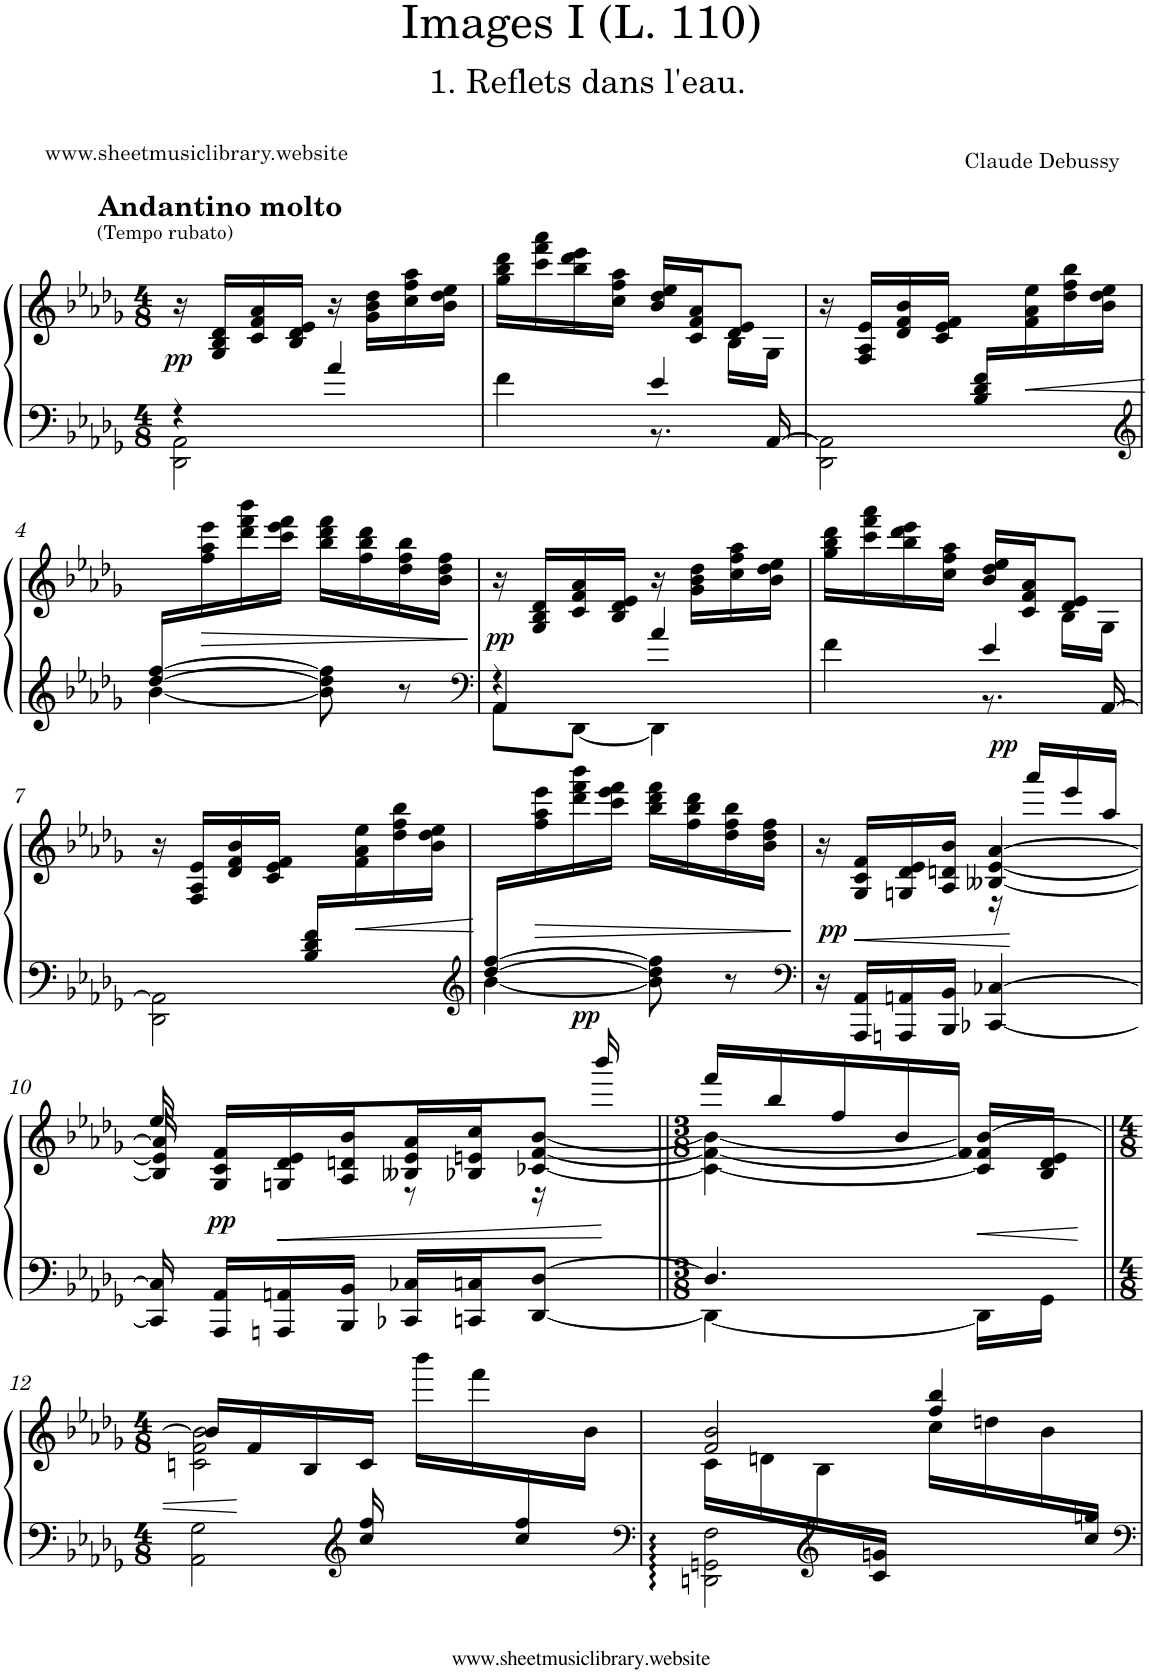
**kern	**kern	**dynam
*part1	*part1	*part1
*staff2	*staff1	*staff1/2
*I"Piano	*	*
*I'Pno	*	*
*clefF4	*clefG2	*
*k[b-e-a-d-g-]	*k[b-e-a-d-g-]	*
*M4/8	*M4/8	*
=1	=1	=1
*^	*	*
!	!	!LO:TX:a:B:t=Andantino molto	!
!	!	!LO:TX:a:t=(Tempo rubato)	!
!	!	!	!LO:DY:b
4r	2DD-\ 2AA-\	16r	pp
.	.	16G-/ 16B-/ 16d-/LL	.
.	.	16c/ 16f/ 16a-/	.
.	.	16B-/ 16d-/ 16e-/JJ	.
4a-/	.	16r	.
.	.	16g-\ 16b-\ 16dd-\LL	.
.	.	16cc\ 16ff\ 16aa-\	.
.	.	16b-\ 16dd-\ 16ee-\JJ	.
=2	=2	=2	=2
*	*	*^	*
4f\	4ryy	16gg-\ 16bb-\ 16ddd-\LL	4.ryy	.
.	.	16ccc\ 16fff\ 16aaa-\	.	.
.	.	16bb-\ 16ddd-\ 16eee-\	.	.
.	.	16cc\ 16ff\ 16aa-\JJ	.	.
4e-/	8.r	16b-/ 16dd-/ 16ee-/LL	.	.
.	.	16c/ 16f/ 16a-/J	.	.
.	.	8d-/ 8e-/J	16B-\LL	.
.	[16AA-/	.	16G-\JJ	.
*	*	*v	*v	*
=3	=3	=3	=3
*	*^	*	*
4ryy	2ryy	2DD-\ 2AA-\]	16r	.
.	.	.	16F/ 16A-/ 16e-/LL	.
.	.	.	16d-/ 16f/ 16b-/	.
.	.	.	16c/ 16e-/ 16f/JJ	.
16B-/ 16d-/ 16f/LL	.	.	16ryy	.
!	!	!	!	!LO:HP:b
8.ryy	.	.	16f\ 16a-\ 16ee-\	<
.	.	.	16dd-\ 16ff\ 16bb-\	.
.	.	.	16b-\ 16dd-\ 16ee-\JJ	.
*v	*v	*v	*	*
.	.	[
!!LO:LB:g=z
=4	=4	=4
*clefG2	*	*
*^	*	*
[>16dd-/ [16ff/LL	[<4b-\	16ryy	.
!	!	!	!LO:HP:b
4..ryy	.	16ff\ 16aa-\ 16eee-\	>
.	.	16ddd-\ 16fff\ 16bbb-\	.
.	.	16ccc\ 16eee-\ 16fff\JJ	.
.	8b-\] 8dd-\] 8ff\]	16bb-\ 16ddd-\ 16fff\LL	.
.	.	16ff\ 16bb-\ 16ddd-\	.
.	8r	16dd-\ 16ff\ 16bb-\	.
.	.	16b-\ 16dd-\ 16ff\JJ	.
*v	*v	*	*
.	.	]
=5	=5	=5
*clefF4	*	*
*^	*	*
*	*^	*	*
!	!	!	!	!LO:DY:b
4r	8AA-\L	4AA-/	16r	pp
.	.	.	16G-/ 16B-/ 16d-/LL	.
.	[8DD-\J	.	16c/ 16f/ 16a-/	.
.	.	.	16B-/ 16d-/ 16e-/JJ	.
4a-/	4DD-\]	4ryy	16r	.
.	.	.	16g-\ 16b-\ 16dd-\LL	.
.	.	.	16cc\ 16ff\ 16aa-\	.
.	.	.	16b-\ 16dd-\ 16ee-\JJ	.
*	*v	*v	*	*
=6	=6	=6	=6
*	*	*^	*
4f\	4ryy	16gg-\ 16bb-\ 16ddd-\LL	4.ryy	.
.	.	16ccc\ 16fff\ 16aaa-\	.	.
.	.	16bb-\ 16ddd-\ 16eee-\	.	.
.	.	16cc\ 16ff\ 16aa-\JJ	.	.
4e-/	8.r	16b-/ 16dd-/ 16ee-/LL	.	.
.	.	16c/ 16f/ 16a-/J	.	.
.	.	8d-/ 8e-/J	16B-\LL	.
.	[16AA-/	.	16G-\JJ	.
*	*	*v	*v	*
!!LO:LB:g=z
=7	=7	=7	=7
*	*^	*	*
4ryy	2ryy	2DD-\ 2AA-\]	16r	.
.	.	.	16F/ 16A-/ 16e-/LL	.
.	.	.	16d-/ 16f/ 16b-/	.
.	.	.	16c/ 16e-/ 16f/JJ	.
16B-/ 16d-/ 16f/LL	.	.	16ryy	.
!	!	!	!	!LO:HP:b
8.ryy	.	.	16f\ 16a-\ 16ee-\	<
.	.	.	16dd-\ 16ff\ 16bb-\	.
.	.	.	16b-\ 16dd-\ 16ee-\JJ	.
*v	*v	*v	*	*
.	.	[
=8	=8	=8
*clefG2	*	*
*^	*	*
[>16dd-/ [16ff/LL	[<4b-\	16ryy	.
!	!	!	!LO:HP:b
4..ryy	.	16ff\ 16aa-\ 16eee-\	>
.	.	16ddd-\ 16fff\ 16bbb-\	.
.	.	16ccc\ 16eee-\ 16fff\JJ	.
.	8b-\] 8dd-\] 8ff\]	16bb-\ 16ddd-\ 16fff\LL	.
.	.	16ff\ 16bb-\ 16ddd-\	.
.	8r	16dd-\ 16ff\ 16bb-\	.
.	.	16b-\ 16dd-\ 16ff\JJ	.
*v	*v	*	*
.	.	]
=9	=9	=9
*clefF4	*	*
*	*^	*
!	!	!	!LO:DY:b
16r	16r	4ryy	pp
!	!	!	!LO:HP:b
16AAA-/ 16AA-/LL	16G-/ 16c/ 16f/LL	.	<
16AAAn/ 16AAn/	16Gn/ 16d-/ 16e-/	.	.
16BBB-/ 16BB-/JJ	16A-/ 16dn/ 16b-/JJ	.	.
!	!	!	!LO:DY:a
[4CC-X/ [4C-X/	[<4B--X/ [<4e-/ [4a-/	16r	pp
.	.	16aaa-/LL	.
.	.	16eee-/	.
.	.	16aa-/JJ	.
*	*v	*v	*
.	.	[
!!LO:LB:g=z
=10	=10	=10
*	*^	*
16CC-/] 16C-/]	16B--/] 16e-/] 16a-/]	16ee-/	.
!	!	!	!LO:DY:b
16AAA-/ 16AA-/LL	16G-/ 16c/ 16f/LL	16ryy	pp
!	!	!	!LO:HP:b
16AAAn/ 16AAn/	16Gn/ 16d-/ 16e-/	8ryy	<
16BBB-/ 16BB-/JJ	16A-/ 16dn/ 16b-/J	.	.
16CC-X/ 16C-X/LL	16B--X/ 16e-/ 16a-/L	8r	.
16CCn/ 16Cn/J	16B-X/ 16en/ 16cc/J	.	.
[<8DD-/ [8D-/J	[<8c-X/ [<8f/ [<8b-/J	16r	.
!	!	!	!LO:DY:a
.	.	16bbb-/	pp
*	*v	*v	*
.	.	[
=11||	=11||	=11||
*M3/8	*M3/8	*
*^	*^	*
4.D-/]	4DD-\_	4c-\_ 4f\_ 4b-\_	16fff/LL	.
.	.	.	16bb-/	.
.	.	.	16ff/	.
.	.	.	16b-/	.
!	!	!	!	!LO:HP:b
.	16DD-\LL]	16c-/] 16f/] 16b-/_LL	16f/JJ	<
.	16GG-\JJ	16B-/ 16d-/ 16e-/JJ	16ryy	.
*v	*v	*	*	*
!!LO:LB:g=z	!!
=12||	=12||	=12||	=12||
*M4/8	*M4/8	*	*
*^	*	*	*
*	*^	*	*	*
4.ryy	8.ryy	2AA-\ 2G-\	16b-/LL]	2cn\ 2f\ 2b-\	.
.	.	.	16f/	.	[
.	.	.	16B-/	.	.
*clefG2	*	*	*	*	*
.	16cc/ 16ff/	.	16c/JJ	.	.
.	4ryy	.	16bbb-\LL	.	.
.	.	.	16fff\	.	.
16cc/ 16ff/	.	.	16ryy	.	.
16ryy	.	.	16b-\JJ	.	.
*	*	*	*v	*v	*
=13	=13	=13	=13	=13
*clefF4	*	*	*	*
*	*	*	*^	*
*	*	*	*	*^	*
8.ryy	8.ryy	2DDn\ 2GGn\ 2F\	2f/ 2b-/	16c\LL	4ryy	.
.	.	.	.	16dn\	.	.
.	.	.	.	16B-\	.	.
*clefG2	*	*	*	*	*	*
16c/ 16gn/JJ	16ryy	.	.	16ryy	.	.
8.ryy	4ryy	.	.	16cc\LL	4ff/ 4bb-/	.
.	.	.	.	16ddn\	.	.
.	.	.	.	16b-\	.	.
16cc/ 16ggn/JJ	.	.	.	16ryy	.	.
*v	*v	*v	*	*	*	*
*	*v	*v	*v	*
=	=	=
*-	*-	*-
